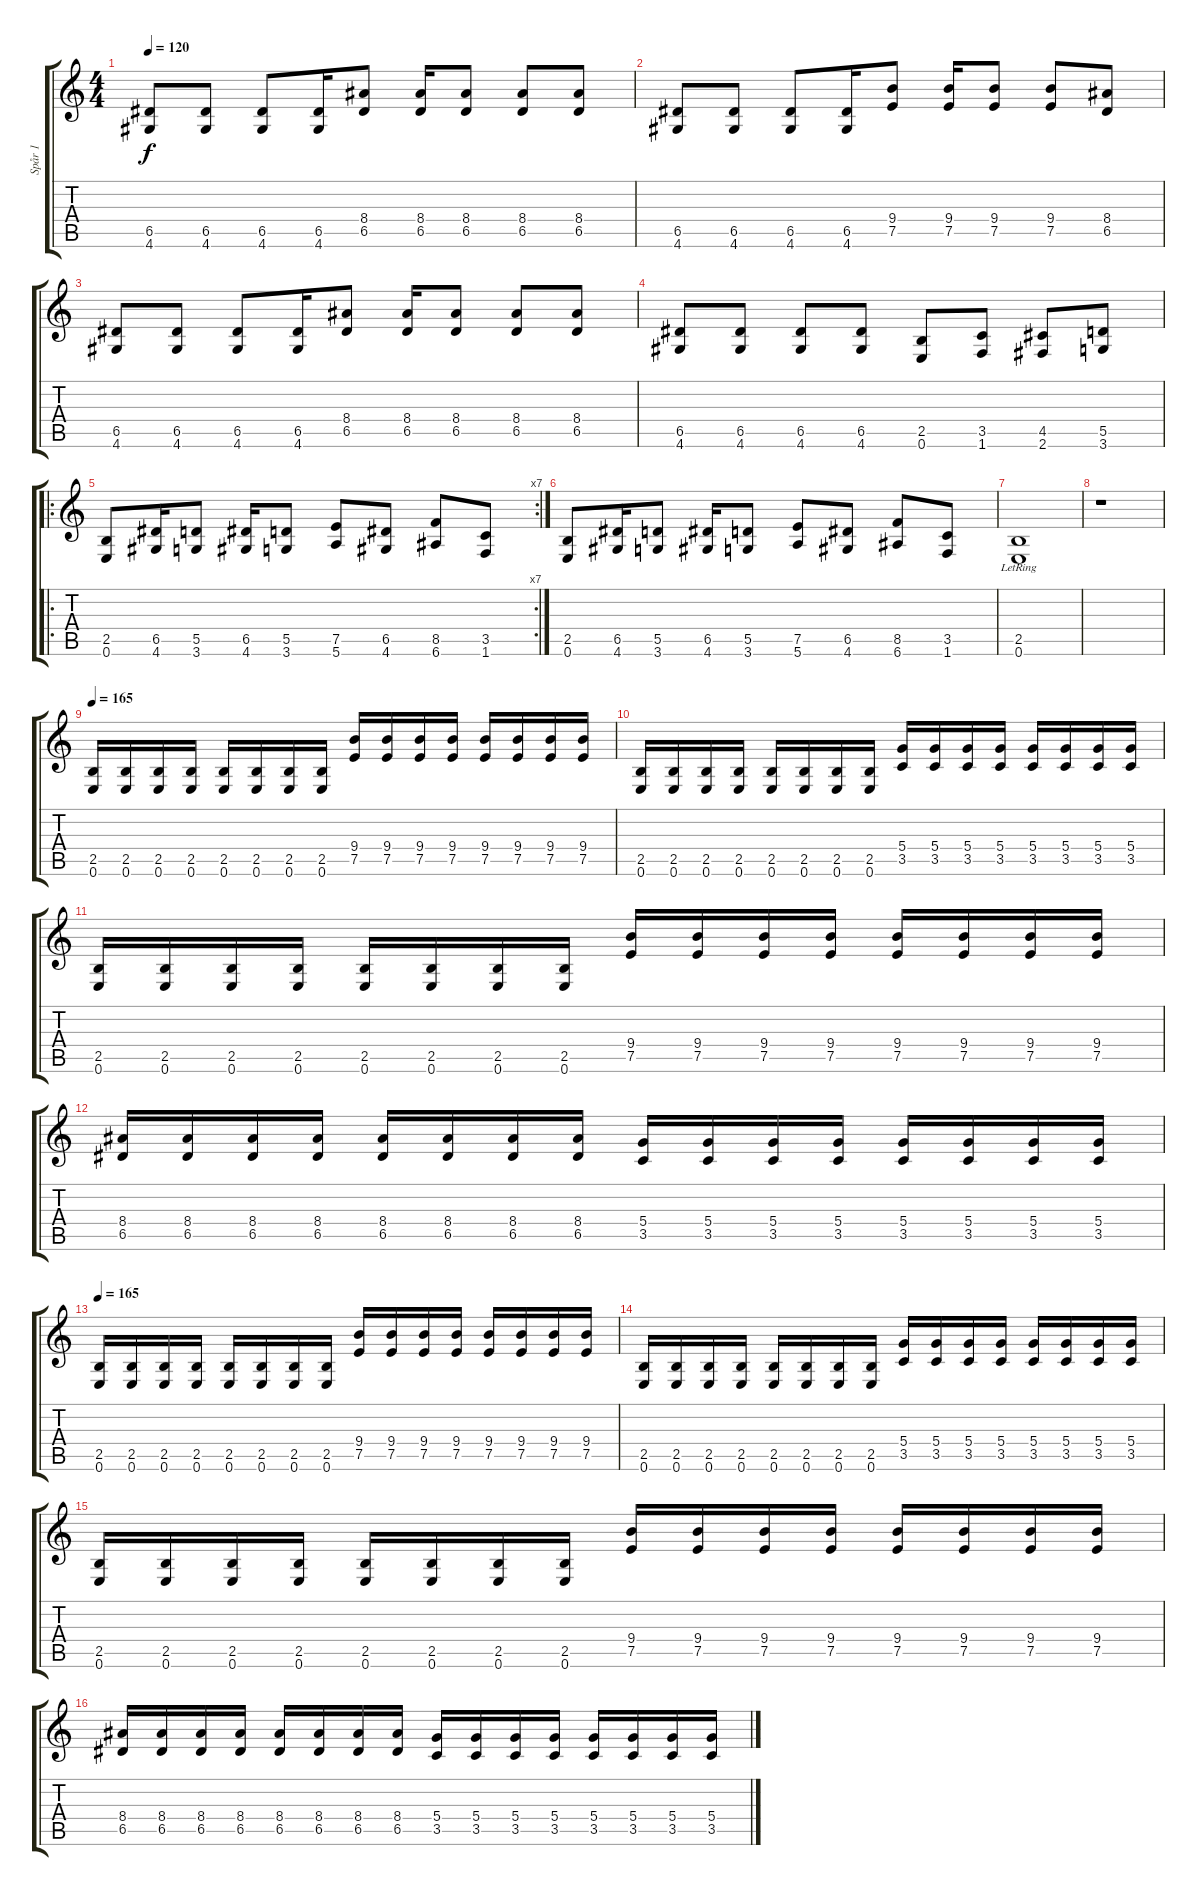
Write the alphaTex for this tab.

\track ("Spår 1" "Spår 1") {instrument distortionguitar}
\staff {score tabs}
\tuning (E4 B3 G3 D3 A2 E2) {hide}
\ts (4 4)
\tempo 120
\clef g2
\ks c
(6.5 4.6).8{dy f} (6.5 4.6).8 (6.5 4.6).8 (6.5 4.6).16 (8.4 6.5).8 (8.4 6.5).16 (8.4 6.5).8 (8.4 6.5).8 (8.4 6.5).8 |
(6.5 4.6).8 (6.5 4.6).8 (6.5 4.6).8 (6.5 4.6).16 (9.4 7.5).8 (9.4 7.5).16 (9.4 7.5).8 (9.4 7.5).8 (8.4 6.5).8 |
(6.5 4.6).8 (6.5 4.6).8 (6.5 4.6).8 (6.5 4.6).16 (8.4 6.5).8 (8.4 6.5).16 (8.4 6.5).8 (8.4 6.5).8 (8.4 6.5).8 |
(6.5 4.6).8 (6.5 4.6).8 (6.5 4.6).8 (6.5 4.6).8 (2.5 0.6).8 (3.5 1.6).8 (4.5 2.6).8 (5.5 3.6).8 |
\ro
\rc 7
(2.5 0.6).8 (6.5 4.6).16 (5.5 3.6).8 (6.5 4.6).16 (5.5 3.6).8 (7.5 5.6).8 (6.5 4.6).8 (8.5 6.6).8 (3.5 1.6).8 |
(2.5 0.6).8 (6.5 4.6).16 (5.5 3.6).8 (6.5 4.6).16 (5.5 3.6).8 (7.5 5.6).8 (6.5 4.6).8 (8.5 6.6).8 (3.5 1.6).8 |
(2.5{lr} 0.6{lr}).1 |
r.1 |
\tempo 165
(2.5 0.6).16 (2.5 0.6).16 (2.5 0.6).16 (2.5 0.6).16 (2.5 0.6).16 (2.5 0.6).16 (2.5 0.6).16 (2.5 0.6).16 (9.4 7.5).16 (9.4 7.5).16 (9.4 7.5).16 (9.4 7.5).16 (9.4 7.5).16 (9.4 7.5).16 (9.4 7.5).16 (9.4 7.5).16 |
(2.5 0.6).16 (2.5 0.6).16 (2.5 0.6).16 (2.5 0.6).16 (2.5 0.6).16 (2.5 0.6).16 (2.5 0.6).16 (2.5 0.6).16 (5.4 3.5).16 (5.4 3.5).16 (5.4 3.5).16 (5.4 3.5).16 (5.4 3.5).16 (5.4 3.5).16 (5.4 3.5).16 (5.4 3.5).16 |
(2.5 0.6).16 (2.5 0.6).16 (2.5 0.6).16 (2.5 0.6).16 (2.5 0.6).16 (2.5 0.6).16 (2.5 0.6).16 (2.5 0.6).16 (9.4 7.5).16 (9.4 7.5).16 (9.4 7.5).16 (9.4 7.5).16 (9.4 7.5).16 (9.4 7.5).16 (9.4 7.5).16 (9.4 7.5).16 |
(8.4 6.5).16 (8.4 6.5).16 (8.4 6.5).16 (8.4 6.5).16 (8.4 6.5).16 (8.4 6.5).16 (8.4 6.5).16 (8.4 6.5).16 (5.4 3.5).16 (5.4 3.5).16 (5.4 3.5).16 (5.4 3.5).16 (5.4 3.5).16 (5.4 3.5).16 (5.4 3.5).16 (5.4 3.5).16 |
\tempo 165
(2.5 0.6).16 (2.5 0.6).16 (2.5 0.6).16 (2.5 0.6).16 (2.5 0.6).16 (2.5 0.6).16 (2.5 0.6).16 (2.5 0.6).16 (9.4 7.5).16 (9.4 7.5).16 (9.4 7.5).16 (9.4 7.5).16 (9.4 7.5).16 (9.4 7.5).16 (9.4 7.5).16 (9.4 7.5).16 |
(2.5 0.6).16 (2.5 0.6).16 (2.5 0.6).16 (2.5 0.6).16 (2.5 0.6).16 (2.5 0.6).16 (2.5 0.6).16 (2.5 0.6).16 (5.4 3.5).16 (5.4 3.5).16 (5.4 3.5).16 (5.4 3.5).16 (5.4 3.5).16 (5.4 3.5).16 (5.4 3.5).16 (5.4 3.5).16 |
(2.5 0.6).16 (2.5 0.6).16 (2.5 0.6).16 (2.5 0.6).16 (2.5 0.6).16 (2.5 0.6).16 (2.5 0.6).16 (2.5 0.6).16 (9.4 7.5).16 (9.4 7.5).16 (9.4 7.5).16 (9.4 7.5).16 (9.4 7.5).16 (9.4 7.5).16 (9.4 7.5).16 (9.4 7.5).16 |
(8.4 6.5).16 (8.4 6.5).16 (8.4 6.5).16 (8.4 6.5).16 (8.4 6.5).16 (8.4 6.5).16 (8.4 6.5).16 (8.4 6.5).16 (5.4 3.5).16 (5.4 3.5).16 (5.4 3.5).16 (5.4 3.5).16 (5.4 3.5).16 (5.4 3.5).16 (5.4 3.5).16 (5.4 3.5).16
